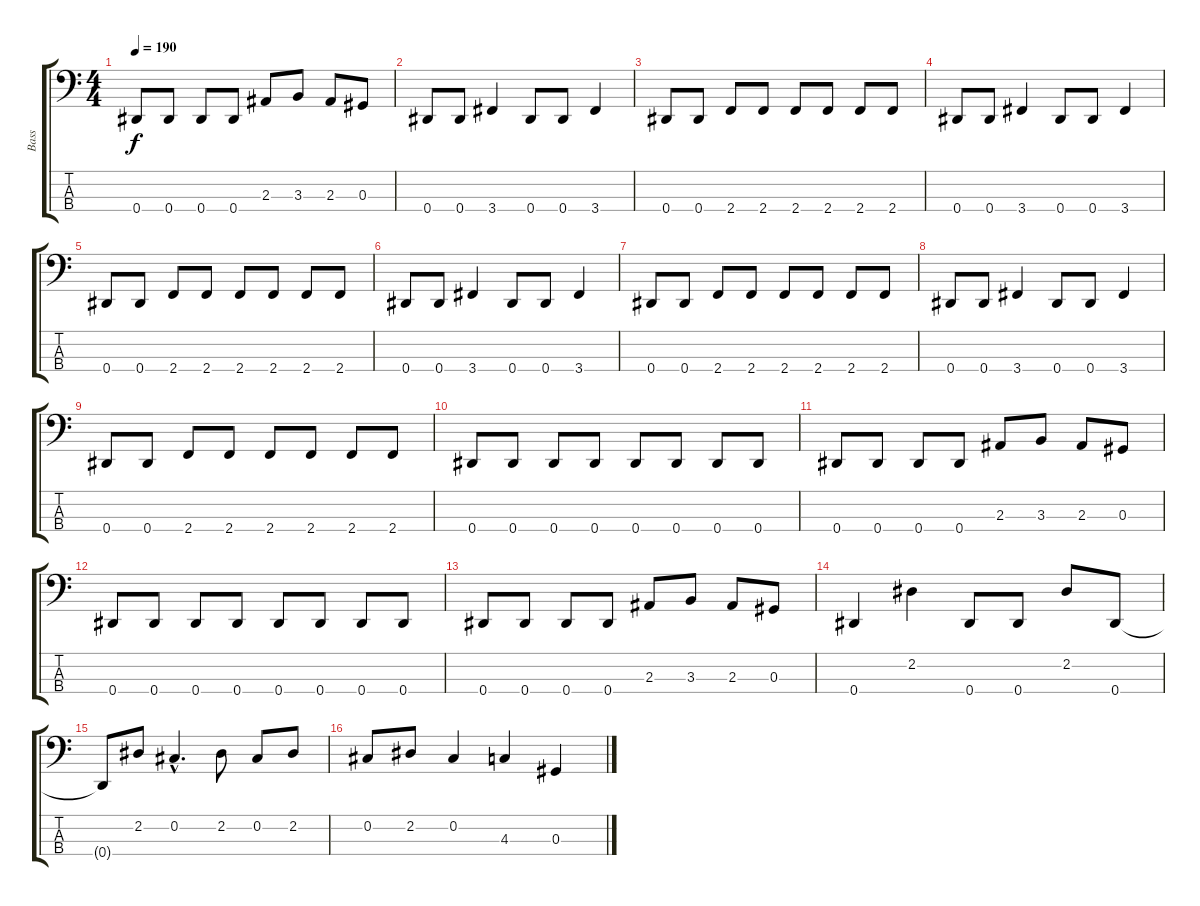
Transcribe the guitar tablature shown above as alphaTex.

\track ("Bass" "Bass") {instrument electricbasspick}
\staff {score tabs}
\tuning (Gb2 Db2 Ab1 Eb1) {hide}
\ts (4 4)
\tempo 190
\clef f4
\ks c
0.4.8{dy f} 0.4.8 0.4.8 0.4.8 2.3.8 3.3.8 2.3.8 0.3.8 |
0.4.8 0.4.8 3.4.4 0.4.8 0.4.8 3.4.4 |
0.4.8 0.4.8 2.4.8 2.4.8 2.4.8 2.4.8 2.4.8 2.4.8 |
0.4.8 0.4.8 3.4.4 0.4.8 0.4.8 3.4.4 |
0.4.8 0.4.8 2.4.8 2.4.8 2.4.8 2.4.8 2.4.8 2.4.8 |
0.4.8 0.4.8 3.4.4 0.4.8 0.4.8 3.4.4 |
0.4.8 0.4.8 2.4.8 2.4.8 2.4.8 2.4.8 2.4.8 2.4.8 |
0.4.8 0.4.8 3.4.4 0.4.8 0.4.8 3.4.4 |
0.4.8 0.4.8 2.4.8 2.4.8 2.4.8 2.4.8 2.4.8 2.4.8 |
0.4.8 0.4.8 0.4.8 0.4.8 0.4.8 0.4.8 0.4.8 0.4.8 |
0.4.8 0.4.8 0.4.8 0.4.8 2.3.8 3.3.8 2.3.8 0.3.8 |
0.4.8 0.4.8 0.4.8 0.4.8 0.4.8 0.4.8 0.4.8 0.4.8 |
0.4.8 0.4.8 0.4.8 0.4.8 2.3.8 3.3.8 2.3.8 0.3.8 |
0.4.4 2.2.4 0.4.8 0.4.8 2.2.8 0.4.8 |
0.4{t}.8 2.2.8 0.2{hac}.4{d} 2.2.8 0.2.8 2.2.8 |
0.2.8 2.2.8 0.2.4 4.3.4 0.3.4
